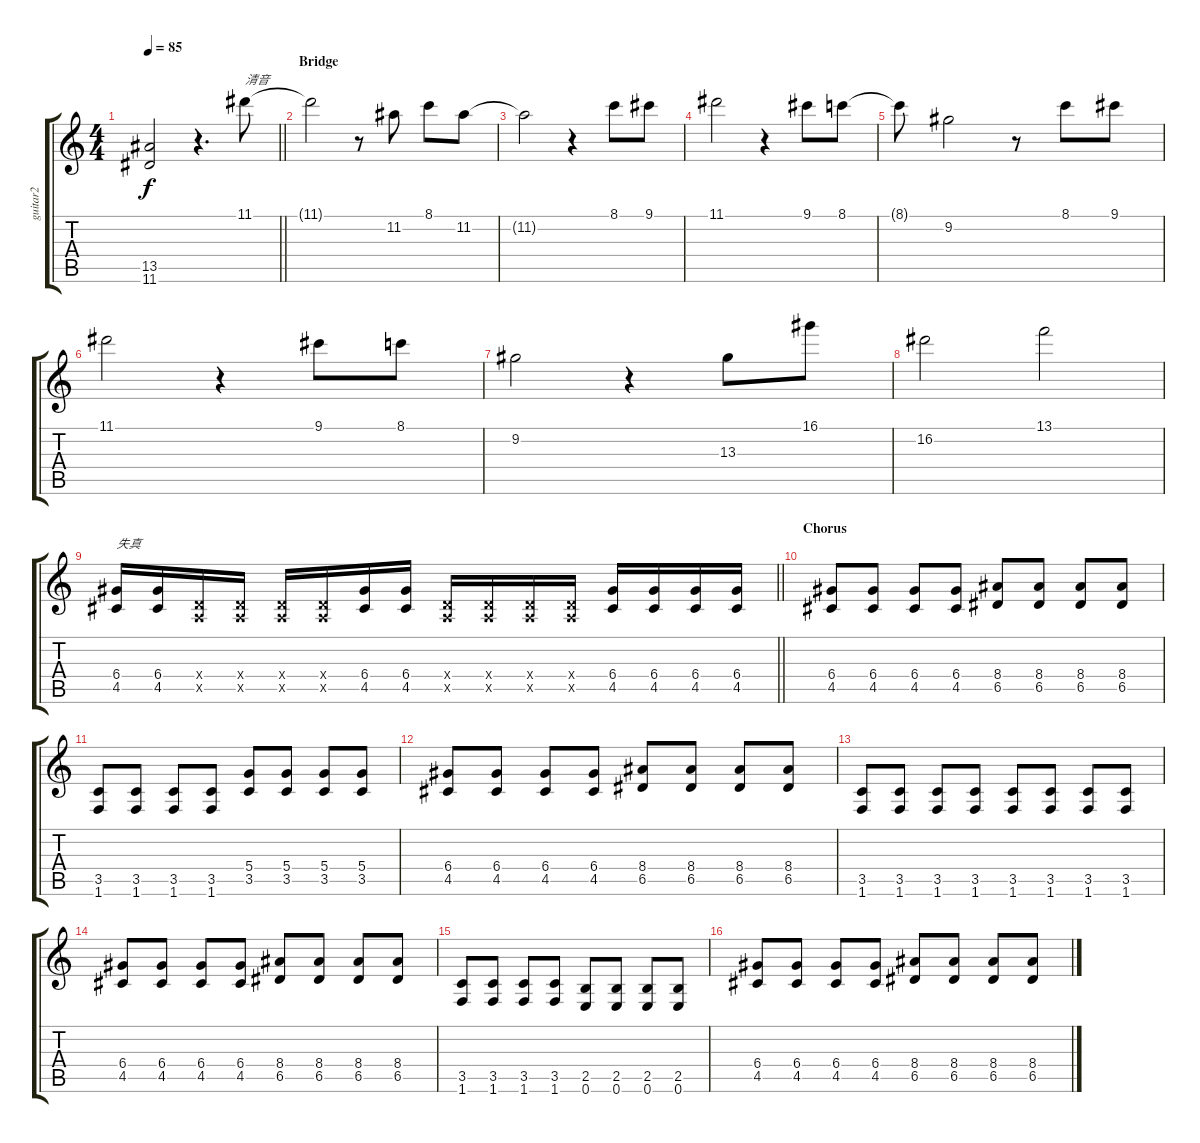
\track ("guitar2" "guitar2") {instrument electricguitarjazz}
\staff {score tabs}
\tuning (E4 B3 G3 D3 A2 E2) {hide}
\ts (4 4)
\tempo 85
\clef g2
\barLineRight lightlight
\ks c
(13.5 11.6).2{dy f} r.4{d} 11.1.8{txt "清音" instrument electricguitarjazz} |
\section ("" "Bridge")
11.1{t}.2 r.8 11.2.8 8.1.8 11.2.8 |
11.2{t}.2 r.4 8.1.8 9.1.8 |
11.1.2 r.4 9.1.8 8.1.8 |
8.1{t}.8 9.2.2 r.8 8.1.8 9.1.8 |
11.1.2 r.4 9.1.8 8.1.8 |
9.2.2 r.4 13.3.8 16.1.8 |
16.2.2 13.1.2 |
\barLineRight lightlight
(6.4 4.5).16{txt "失真" instrument distortionguitar} (6.4 4.5).16 (0.4{x} 0.5{x}).16 (0.4{x} 0.5{x}).16 (0.4{x} 0.5{x}).16 (0.4{x} 0.5{x}).16 (6.4 4.5).16 (6.4 4.5).16 (0.4{x} 0.5{x}).16 (0.4{x} 0.5{x}).16 (0.4{x} 0.5{x}).16 (0.4{x} 0.5{x}).16 (6.4 4.5).16 (6.4 4.5).16 (6.4 4.5).16 (6.4 4.5).16 |
\section ("" "Chorus")
(6.4 4.5).8{volume 13} (6.4 4.5).8 (6.4 4.5).8 (6.4 4.5).8 (8.4 6.5).8 (8.4 6.5).8 (8.4 6.5).8 (8.4 6.5).8 |
(3.5 1.6).8 (3.5 1.6).8 (3.5 1.6).8 (3.5 1.6).8 (5.4 3.5).8 (5.4 3.5).8 (5.4 3.5).8 (5.4 3.5).8 |
(6.4 4.5).8 (6.4 4.5).8 (6.4 4.5).8 (6.4 4.5).8 (8.4 6.5).8 (8.4 6.5).8 (8.4 6.5).8 (8.4 6.5).8 |
(3.5 1.6).8 (3.5 1.6).8 (3.5 1.6).8 (3.5 1.6).8 (3.5 1.6).8 (3.5 1.6).8 (3.5 1.6).8 (3.5 1.6).8 |
(6.4 4.5).8 (6.4 4.5).8 (6.4 4.5).8 (6.4 4.5).8 (8.4 6.5).8 (8.4 6.5).8 (8.4 6.5).8 (8.4 6.5).8 |
(3.5 1.6).8 (3.5 1.6).8 (3.5 1.6).8 (3.5 1.6).8 (2.5 0.6).8 (2.5 0.6).8 (2.5 0.6).8 (2.5 0.6).8 |
(6.4 4.5).8 (6.4 4.5).8 (6.4 4.5).8 (6.4 4.5).8 (8.4 6.5).8 (8.4 6.5).8 (8.4 6.5).8 (8.4 6.5).8
